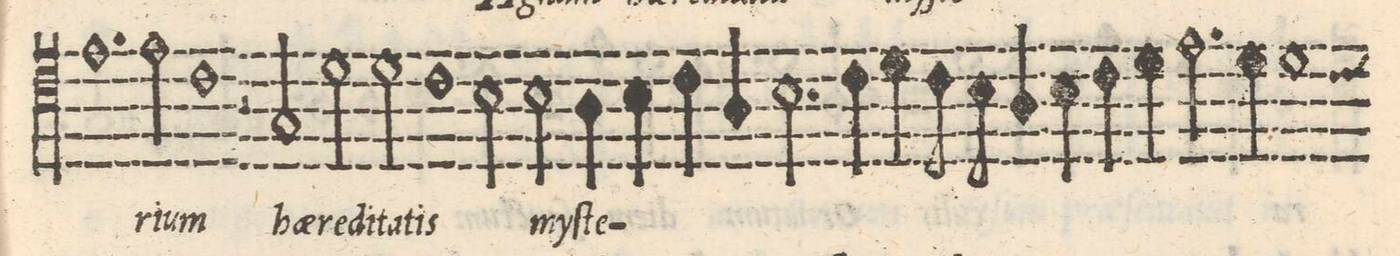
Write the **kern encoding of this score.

**kern	**text
*I"TENORE	*
*clefC4	*
*k[]	*
*met(C|)	*
*M2/2	*
1.e	.
=23-	=23-
2e\	.
=24-	=24-
1c	rium
=25-	=25-
2r	.
2G/	hae-
=26-	=26-
2d\	-re-
2d\	-di-
=27-	=27-
1c	-ta-
=28-	=28-
2B\	tis
2B\	my-
=29-	=29-
4A\	-ſte-
4B\	.
4c\	.
4A/	.
=30-	=30-
2.B\	.
4c\	.
=31-	=31-
4d\	.
8c\	.
8B\	.
4A/	.
4B\	.
=32-	=32-
4c\	.
4d\	.
2.e\	.
=33-	=33-
4d\	.
*custos:c#	*
1d\	.
*-	*-
